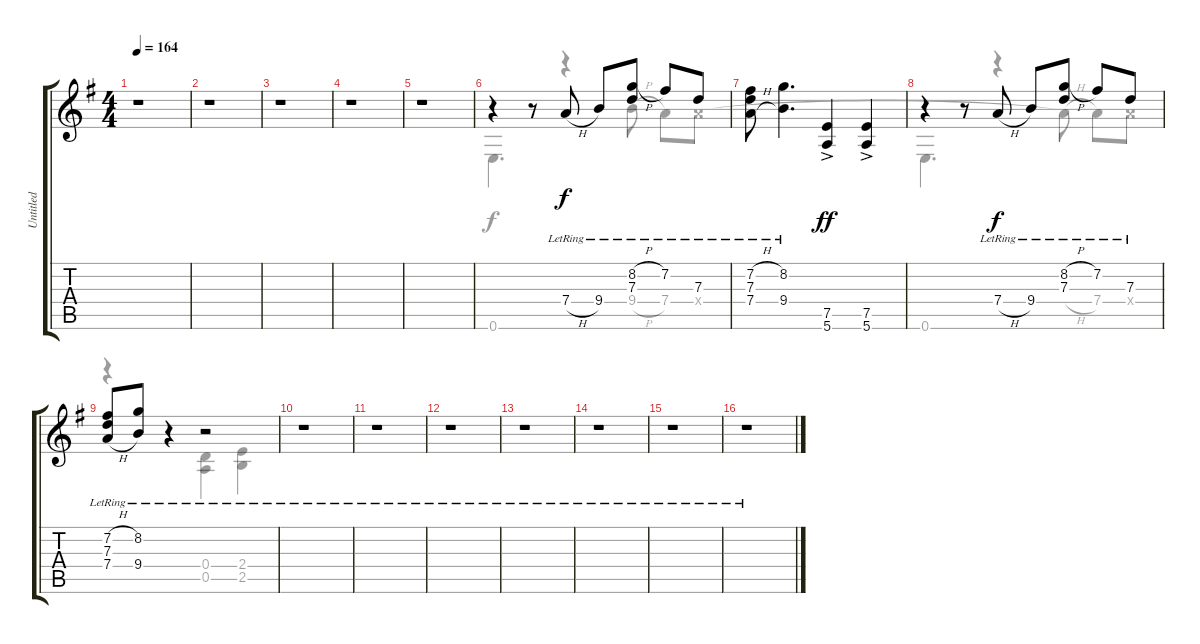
\track ("Untitled" "Untitled") {instrument distortionguitar}
\staff {score tabs}
\tuning (E4 B3 G3 D3 A2 E2) {hide}
\voice
\ts (4 4)
\tempo 164
\clef g2
\ks g
r.1{dy f} |
r.1 |
r.1 |
r.1 |
r.1 |
r.4 r.8 7.4{h lr}.8 9.4{lr}.8 (8.2{h lr} 7.3{lr}).8 7.2{lr}.8 7.3{lr}.8 |
(7.2{h lr} 7.3{lr} 7.4{h lr}).8 (8.2{lr} 9.4{lr}).4{d} (7.5{ac} 5.6{ac}).4{dy ff} (7.5{ac} 5.6{ac}).4 |
r.4 r.8 7.4{h lr}.8{dy f} 9.4{lr}.8 (8.2{h lr} 7.3{lr}).8 7.2{lr}.8 7.3{lr}.8 |
(7.2{h lr} 7.3{lr} 7.4{h lr}).8 (8.2{lr} 9.4{lr}).8 r.4 r.2 |
r.1 |
r.1 |
r.1 |
r.1 |
r.1 |
r.1 |
r.1
\voice
\clef g2
\ottava regular
\simile none
\ks g
|
|
|
|
|
0.6.4{d} r.4 9.4{h}.8 7.4.8 7.4{x}.8 |
|
0.6.4{d} r.4 7.4{h t}.8 7.4.8 7.4{x}.8 |
r.4 r.4 (0.4 0.5).4 (2.4 2.5).4 |
|
|
|
|
|
|
